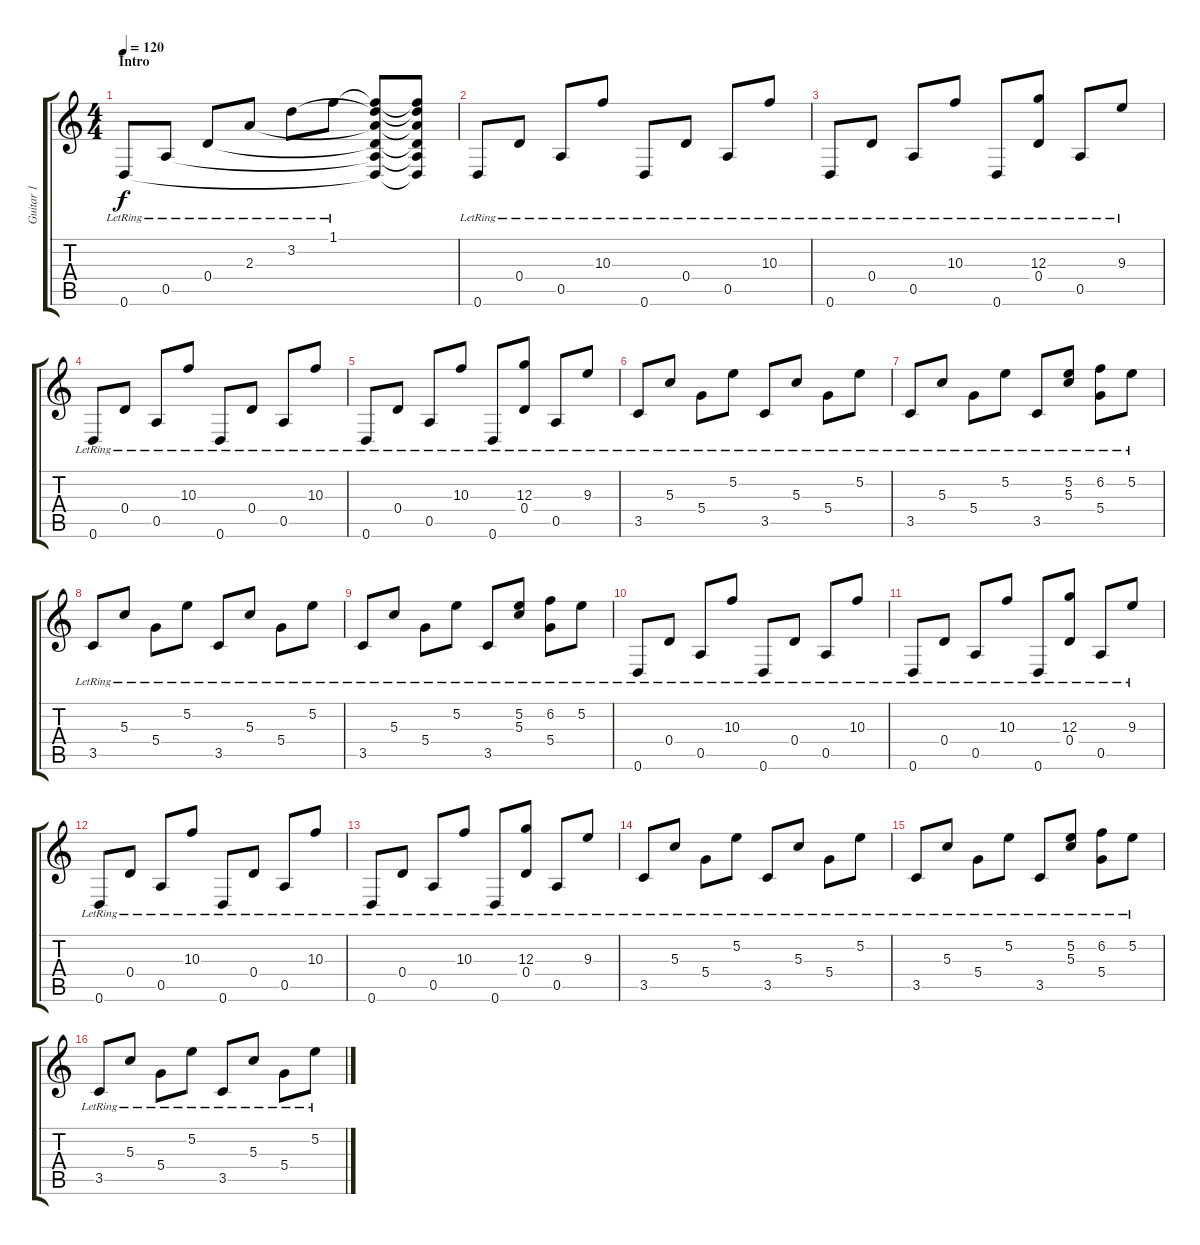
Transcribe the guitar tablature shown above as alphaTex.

\track ("Guitar 1" "Guitar 1") {instrument distortionguitar}
\staff {score tabs}
\tuning (E4 B3 G3 D3 A2 D2) {hide}
\ts (4 4)
\section ("" "Intro")
\tempo 120
\tempo 100
\tempo 120
\clef g2
\ks c
0.6{lr}.8{dy f instrument acousticguitarsteel} 0.5{lr}.8 0.4{lr}.8 2.3{lr}.8 3.2{lr}.8 1.1{lr}.8 (1.1{t} 3.2{t} 2.3{t} 0.4{t} 0.5{t} 0.6{t}).8 (1.1{t} 3.2{t} 2.3{t} 0.4{t} 0.5{t} 0.6{t}).8 |
0.6{lr}.8 0.4{lr}.8 0.5{lr}.8 10.3{lr}.8 0.6{lr}.8 0.4{lr}.8 0.5{lr}.8 10.3{lr}.8 |
0.6{lr}.8 0.4{lr}.8 0.5{lr}.8 10.3{lr}.8 0.6{lr}.8 (12.3{lr} 0.4{lr}).8 0.5{lr}.8 9.3{lr}.8 |
0.6{lr}.8 0.4{lr}.8 0.5{lr}.8 10.3{lr}.8 0.6{lr}.8 0.4{lr}.8 0.5{lr}.8 10.3{lr}.8 |
0.6{lr}.8 0.4{lr}.8 0.5{lr}.8 10.3{lr}.8 0.6{lr}.8 (12.3{lr} 0.4{lr}).8 0.5{lr}.8 9.3{lr}.8 |
3.5{lr}.8 5.3{lr}.8 5.4{lr}.8 5.2{lr}.8 3.5{lr}.8 5.3{lr}.8 5.4{lr}.8 5.2{lr}.8 |
3.5{lr}.8 5.3{lr}.8 5.4{lr}.8 5.2{lr}.8 3.5{lr}.8 (5.2 5.3{lr}).8 (6.2 5.4{lr}).8 5.2{lr}.8 |
3.5{lr}.8 5.3{lr}.8 5.4{lr}.8 5.2{lr}.8 3.5{lr}.8 5.3{lr}.8 5.4{lr}.8 5.2{lr}.8 |
3.5{lr}.8 5.3{lr}.8 5.4{lr}.8 5.2{lr}.8 3.5{lr}.8 (5.2 5.3{lr}).8 (6.2 5.4{lr}).8 5.2{lr}.8 |
0.6{lr}.8 0.4{lr}.8 0.5{lr}.8 10.3{lr}.8 0.6{lr}.8 0.4{lr}.8 0.5{lr}.8 10.3{lr}.8 |
0.6{lr}.8 0.4{lr}.8 0.5{lr}.8 10.3{lr}.8 0.6{lr}.8 (12.3{lr} 0.4{lr}).8 0.5{lr}.8 9.3{lr}.8 |
0.6{lr}.8 0.4{lr}.8 0.5{lr}.8 10.3{lr}.8 0.6{lr}.8 0.4{lr}.8 0.5{lr}.8 10.3{lr}.8 |
0.6{lr}.8 0.4{lr}.8 0.5{lr}.8 10.3{lr}.8 0.6{lr}.8 (12.3{lr} 0.4{lr}).8 0.5{lr}.8 9.3{lr}.8 |
3.5{lr}.8 5.3{lr}.8 5.4{lr}.8 5.2{lr}.8 3.5{lr}.8 5.3{lr}.8 5.4{lr}.8 5.2{lr}.8 |
3.5{lr}.8 5.3{lr}.8 5.4{lr}.8 5.2{lr}.8 3.5{lr}.8 (5.2 5.3{lr}).8 (6.2 5.4{lr}).8 5.2{lr}.8 |
3.5{lr}.8 5.3{lr}.8 5.4{lr}.8 5.2{lr}.8 3.5{lr}.8 5.3{lr}.8 5.4{lr}.8 5.2{lr}.8
